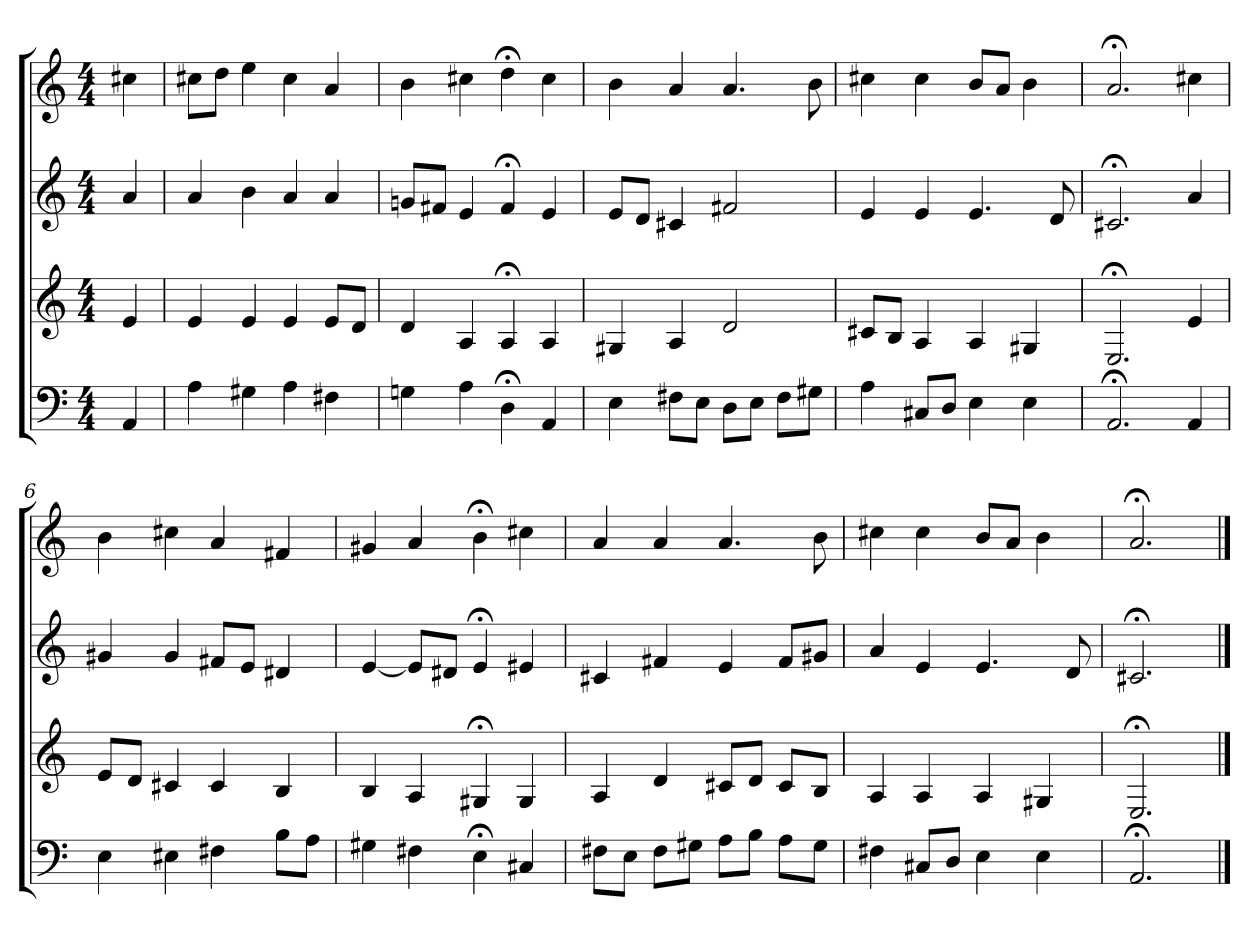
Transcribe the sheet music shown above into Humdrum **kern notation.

**kern	**kern	**kern	**kern
*part4	*part3	*part2	*part1
*staff4	*staff3	*staff2	*staff1
*M4/4	*M4/4	*M4/4	*M4/4
=	=	=	=
4AA	4e	4a	4cc#X
=1	=1	=1	=1
4A	4e	4a	8cc#XL
.	.	.	8ddJ
4G#X	4e	4b	4ee
4A	4e	4a	4cc#
4F#X	8eL	4a	4a
.	8dJ	.	.
=2	=2	=2	=2
4Gn	4d	8gnL	4b
.	.	8f#XJ	.
4A	4A	4e	4cc#X
4D;<	4A;<	4f#;<	4dd;<
4AA	4A	4e	4cc#
=3	=3	=3	=3
4E	4G#X	8eL	4b
.	.	8dJ	.
8F#XL	4A	4c#X	4a
8EJ	.	.	.
8DL	2d	2f#X	4.a
8EJ	.	.	.
8F#L	.	.	.
8G#XJ	.	.	8b
=4	=4	=4	=4
4A	8c#XL	4e	4cc#X
.	8BJ	.	.
8C#XL	4A	4e	4cc#
8DJ	.	.	.
4E	4A	4.e	8bL
.	.	.	8aJ
4E	4G#X	.	4b
.	.	8d	.
=5	=5	=5	=5
2.AA;<	2.E;<	2.c#X;<	2.a;<
4AA	4e	4a	4cc#X
=6	=6	=6	=6
4E	8eL	4g#X	4b
.	8dJ	.	.
4E#X	4c#X	4g#	4cc#X
4F#X	4c#	8f#XL	4a
.	.	8eJ	.
8BL	4B	4d#X	4f#X
8AJ	.	.	.
=7	=7	=7	=7
4G#X	4B	[4e	4g#X
4F#X	4A	8eL]	4a
.	.	8d#XJ	.
4E;<	4G#X;<	4e;<	4b;<
4C#X	4G#	4e#X	4cc#X
=8	=8	=8	=8
8F#XL	4A	4c#X	4a
8EJ	.	.	.
8F#L	4d	4f#X	4a
8G#XJ	.	.	.
8AL	8c#XL	4e	4.a
8BJ	8dJ	.	.
8AL	8c#L	8f#L	.
8G#J	8BJ	8g#XJ	8b
=9	=9	=9	=9
4F#X	4A	4a	4cc#X
8C#XL	4A	4e	4cc#
8DJ	.	.	.
4E	4A	4.e	8bL
.	.	.	8aJ
4E	4G#X	.	4b
.	.	8d	.
=10	=10	=10	=10
2.AA;<	2.E;<	2.c#X;<	2.a;<
==	==	==	==
*-	*-	*-	*-
